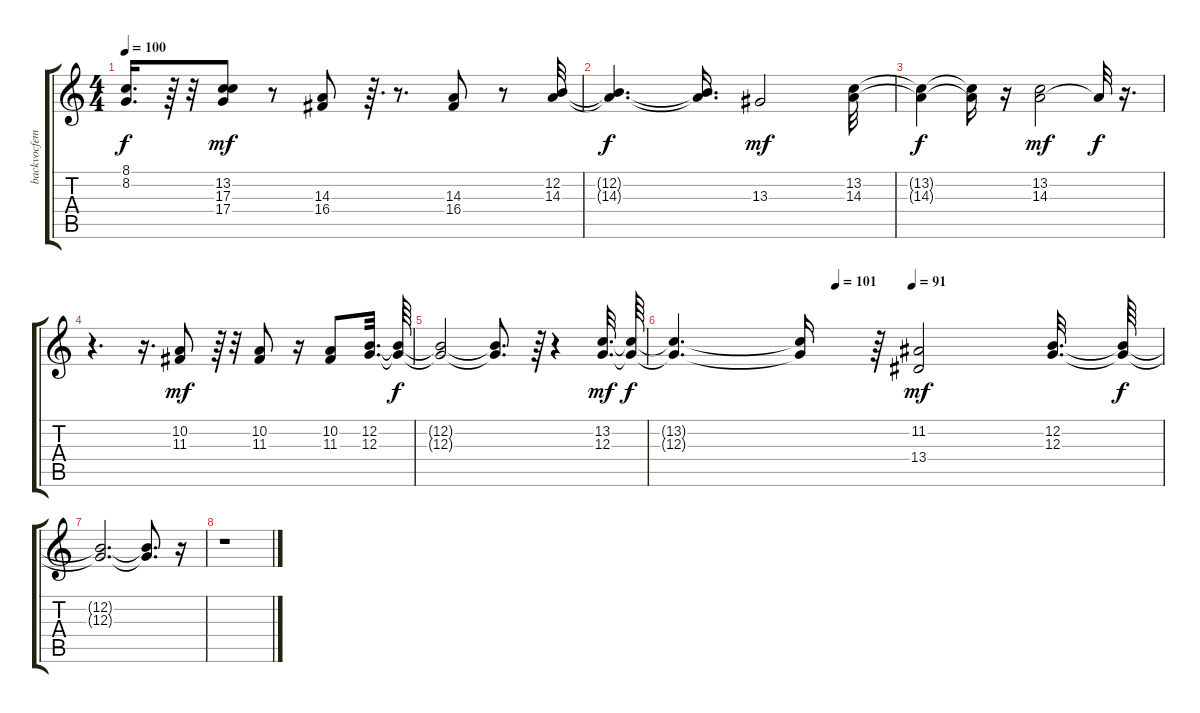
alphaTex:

\track ("backvocfem" "backvocfem") {instrument choiraahs}
\staff {score tabs}
\tuning (E4 B3 G3 D3 A2 E2) {hide}
\ts (4 4)
\tempo 100
\clef g2
\ks c
(8.1{t} 8.2{t}).16{d dy f} r.64 r.32 (13.2 17.3 17.4).8{dy mf} r.8 (14.3 16.4).8 r.64{d} r.8{d} (14.3 16.4).8 r.8 (12.2 14.3).32 |
(12.2{t} 14.3{t}).4{d dy f} (12.2{t} 14.3{t}).16{d} 13.3.2{dy mf} (13.2 14.3).32 |
(13.2{t} 14.3{t}).4{dy f} (13.2{t} 14.3{t}).16 r.16 (13.2 14.3).2{dy mf} 14.3{t}.32{dy f} r.16{d} |
r.4{d} r.16{d} (10.2 11.3).8{dy mf} r.64 r.32 (10.2 11.3).8 r.16 (10.2 11.3).8 (12.2 12.3).32{d} (12.2{t} 12.3{t}).64{dy f} |
(12.2{t} 12.3{t}).2 (12.2{t} 12.3{t}).8{d} r.64 r.4 (13.2 12.3).32{d dy mf} (13.2{t} 12.3{t}).64{dy f} |
\tempo (101 0.3333333333333333)
\tempo (91 0.4895833333333333)
(13.2{t} 12.3{t}).4{d} (13.2{t} 12.3{t}).16 r.64 (11.2 13.4).2{dy mf} (12.2 12.3).32{d} (12.2{t} 12.3{t}).64{dy f} |
(12.2{t} 12.3{t}).2{d} (12.2{t} 12.3{t}).8{d} r.16 |
r.1
